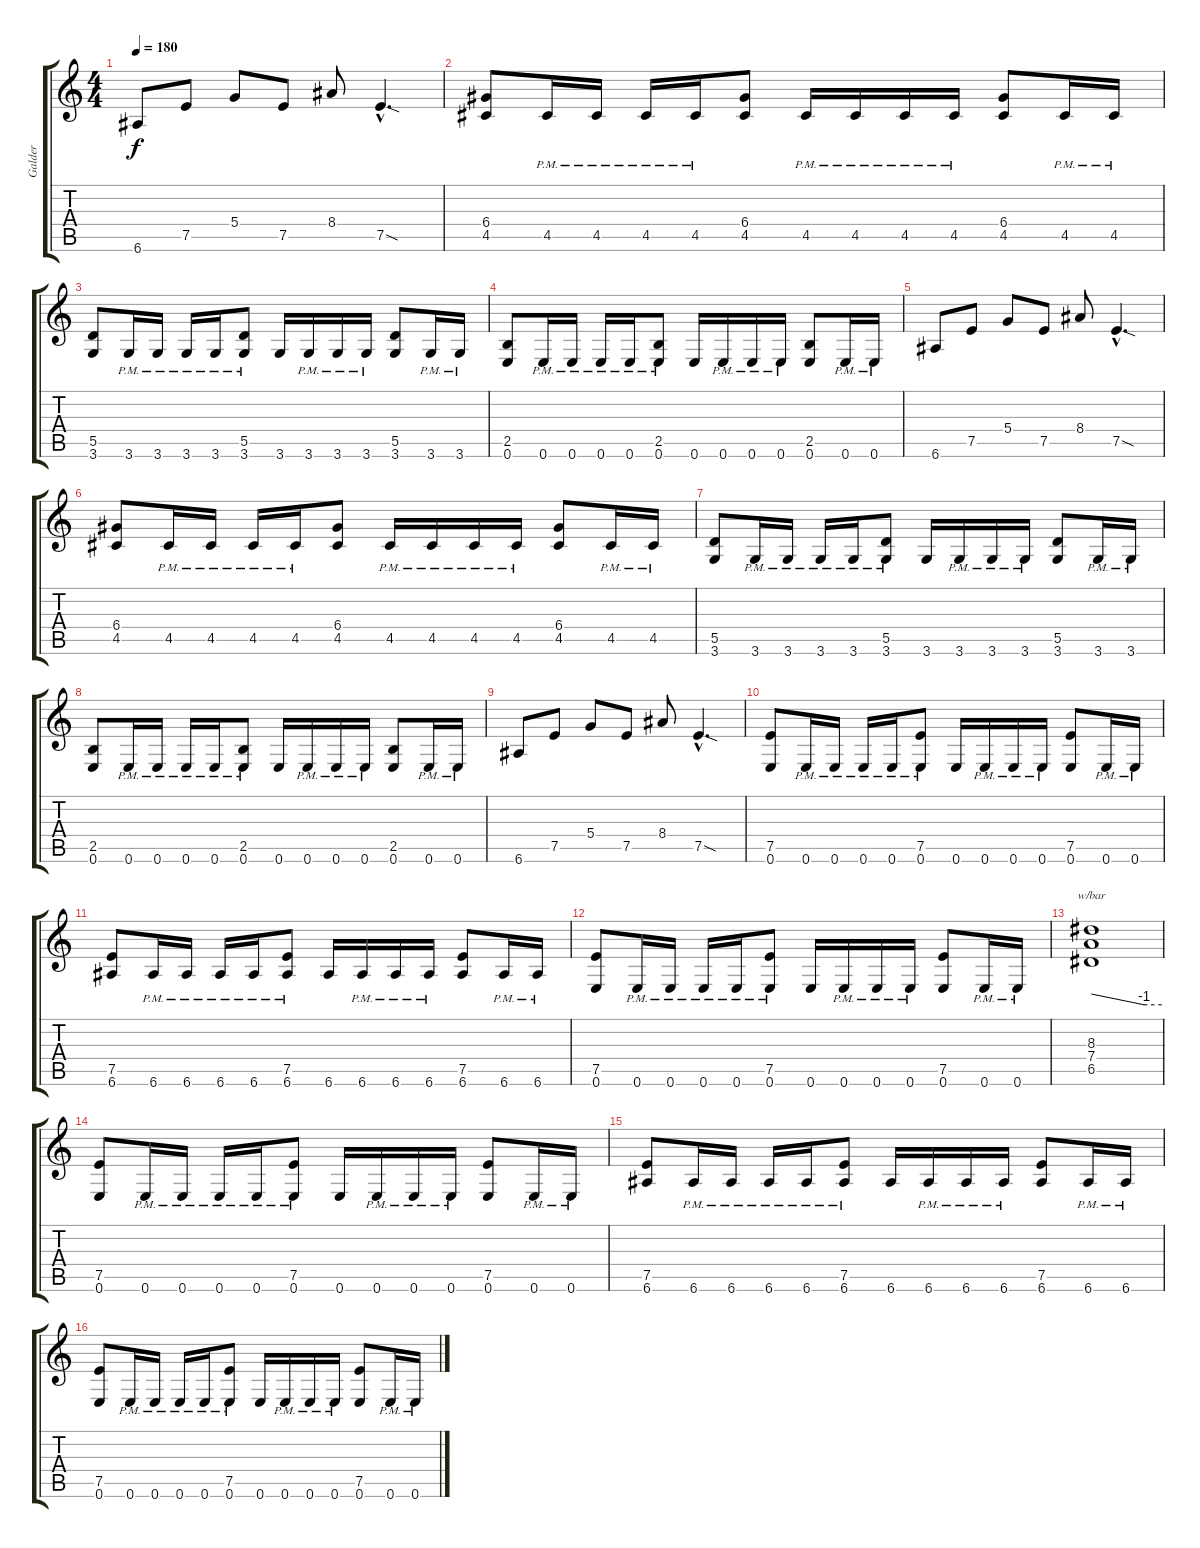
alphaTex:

\track ("Galder" "Galder") {instrument overdrivenguitar}
\staff {score tabs}
\tuning (E4 B3 G3 D3 A2 E2) {hide}
\ts (4 4)
\tempo 180
\clef g2
\ks c
6.6.8{dy f} 7.5.8 5.4.8 7.5.8 8.4.8 7.5{sod hac}.4{d} |
(6.4 4.5).8 4.5{pm}.16 4.5{pm}.16 4.5{pm}.16 4.5{pm}.16 (6.4 4.5).8 4.5{pm}.16 4.5{pm}.16 4.5{pm}.16 4.5{pm}.16 (6.4 4.5).8 4.5{pm}.16 4.5{pm}.16 |
(5.5 3.6).8 3.6{pm}.16 3.6{pm}.16 3.6{pm}.16 3.6{pm}.16 (5.5 3.6{pm}).8 3.6.16 3.6{pm}.16 3.6{pm}.16 3.6{pm}.16 (5.5 3.6).8 3.6{pm}.16 3.6{pm}.16 |
(2.5 0.6).8 0.6{pm}.16 0.6{pm}.16 0.6{pm}.16 0.6{pm}.16 (2.5 0.6{pm}).8 0.6.16 0.6{pm}.16 0.6{pm}.16 0.6{pm}.16 (2.5 0.6).8 0.6{pm}.16 0.6{pm}.16 |
6.6.8 7.5.8 5.4.8 7.5.8 8.4.8 7.5{sod hac}.4{d} |
(6.4 4.5).8 4.5{pm}.16 4.5{pm}.16 4.5{pm}.16 4.5{pm}.16 (6.4 4.5).8 4.5{pm}.16 4.5{pm}.16 4.5{pm}.16 4.5{pm}.16 (6.4 4.5).8 4.5{pm}.16 4.5{pm}.16 |
(5.5 3.6).8 3.6{pm}.16 3.6{pm}.16 3.6{pm}.16 3.6{pm}.16 (5.5 3.6{pm}).8 3.6.16 3.6{pm}.16 3.6{pm}.16 3.6{pm}.16 (5.5 3.6).8 3.6{pm}.16 3.6{pm}.16 |
(2.5 0.6).8 0.6{pm}.16 0.6{pm}.16 0.6{pm}.16 0.6{pm}.16 (2.5 0.6{pm}).8 0.6.16 0.6{pm}.16 0.6{pm}.16 0.6{pm}.16 (2.5 0.6).8 0.6{pm}.16 0.6{pm}.16 |
6.6.8 7.5.8 5.4.8 7.5.8 8.4.8 7.5{sod hac}.4{d} |
\section ("" "")
(7.5 0.6).8 0.6{pm}.16 0.6{pm}.16 0.6{pm}.16 0.6{pm}.16 (7.5 0.6{pm}).8 0.6.16 0.6{pm}.16 0.6{pm}.16 0.6{pm}.16 (7.5 0.6).8 0.6{pm}.16 0.6{pm}.16 |
(7.5 6.6).8 6.6{pm}.16 6.6{pm}.16 6.6{pm}.16 6.6{pm}.16 (7.5 6.6{pm}).8 6.6.16 6.6{pm}.16 6.6{pm}.16 6.6{pm}.16 (7.5 6.6).8 6.6{pm}.16 6.6{pm}.16 |
(7.5 0.6).8 0.6{pm}.16 0.6{pm}.16 0.6{pm}.16 0.6{pm}.16 (7.5 0.6{pm}).8 0.6.16 0.6{pm}.16 0.6{pm}.16 0.6{pm}.16 (7.5 0.6).8 0.6{pm}.16 0.6{pm}.16 |
(8.3 7.4 6.5).1{tbe (custom default 0 0 45 -4 60 -4)} |
(7.5 0.6).8 0.6{pm}.16 0.6{pm}.16 0.6{pm}.16 0.6{pm}.16 (7.5 0.6{pm}).8 0.6.16 0.6{pm}.16 0.6{pm}.16 0.6{pm}.16 (7.5 0.6).8 0.6{pm}.16 0.6{pm}.16 |
(7.5 6.6).8 6.6{pm}.16 6.6{pm}.16 6.6{pm}.16 6.6{pm}.16 (7.5 6.6{pm}).8 6.6.16 6.6{pm}.16 6.6{pm}.16 6.6{pm}.16 (7.5 6.6).8 6.6{pm}.16 6.6{pm}.16 |
(7.5 0.6).8 0.6{pm}.16 0.6{pm}.16 0.6{pm}.16 0.6{pm}.16 (7.5 0.6{pm}).8 0.6.16 0.6{pm}.16 0.6{pm}.16 0.6{pm}.16 (7.5 0.6).8 0.6{pm}.16 0.6{pm}.16
